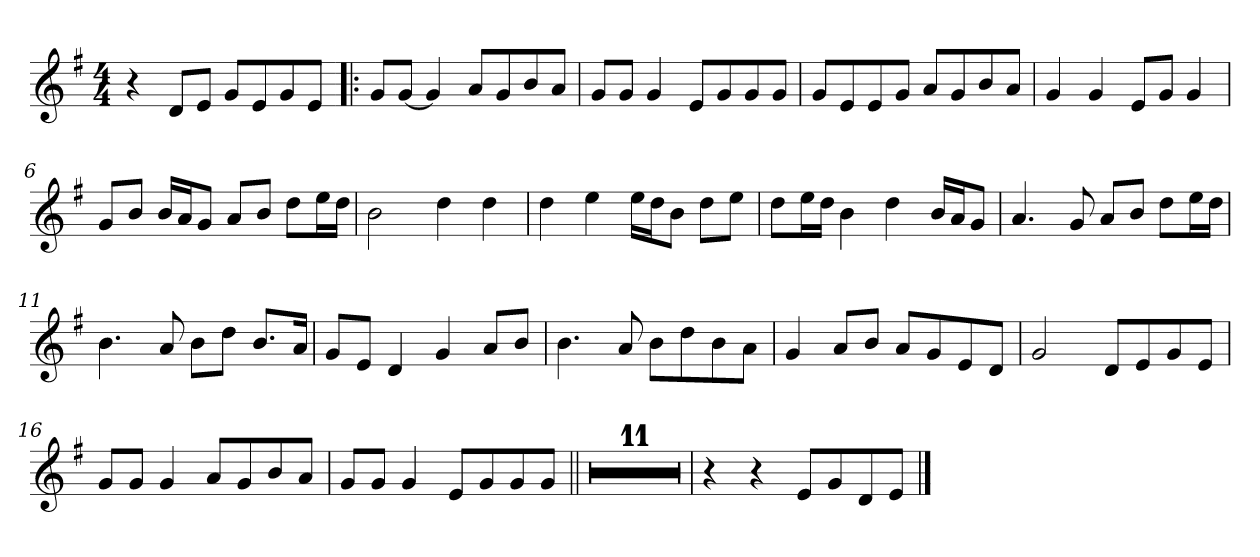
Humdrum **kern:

**kern
*part1
*staff1
!!LO:PB:g=z
*clefG2
*k[f#]
*G:
*M4/4
*MM75
=1
4r
8di/L
8ei/J
8gi/L
8ei/
8gi/
8ei/J
=2!|:
8gi/L
[<8gi/J
4gi/]
8ai/L
8gi/
8bi/
8ai/J
=3
8gi/L
8gi/J
4gi/
8ei/L
8gi/
8gi/
8gi/J
!!LO:LB:g=z
=4
8gi/L
8ei/
8ei/
8gi/J
8ai/L
8gi/
8bi/
8ai/J
=5
4gi/
4gi/
8ei/L
8gi/J
4gi/
=6
8gi/L
8bi/J
16bi/LL
16ai/J
8gi/J
8ai/L
8bi/J
8ddi\L
16eei\L
16ddi\JJ
=7
2bi\
4ddi\
4ddi\
!!LO:LB:g=z
=8
4ddi\
4eei\
16eei\LL
16ddi\J
8bi\J
8ddi\L
8eei\J
=9
8ddi\L
16eei\L
16ddi\JJ
4bi\
4ddi\
16bi/LL
16ai/J
8gi/J
=10
4.ai/
8gi/
8ai/L
8bi/J
8ddi\L
16eei\L
16ddi\JJ
=11
4.bi\
8ai/
8bi\L
8ddi\J
8.bi/L
16ai/Jk
!!LO:LB:g=z
=12
8gi/L
8ei/J
4di/
4gi/
8ai/L
8bi/J
=13
4.bi\
8ai/
8bi\L
8ddi\
8bi\
8ai\J
=14
4gi/
8ai/L
8bi/J
8ai/L
8gi/
8ei/
8di/J
=15
2gi/
8di/L
8ei/
8gi/
8ei/J
!!LO:LB:g=z
=16
8gi/L
8gi/J
4gi/
8ai/L
8gi/
8bi/
8ai/J
=17
8gi/L
8gi/J
4gi/
8ei/L
8gi/
8gi/
8gi/J
=18||
1r
=19
1r
=20
1r
=21
1r
!!LO:LB:g=z
=22
1r
=23
1r
=24
1r
=25
1r
=26
1r
!!LO:LB:g=z
=27
1r
=28
1r
=29
4r
4r
8ei/L
8gi/
8di/
8ei/J
==
*-
